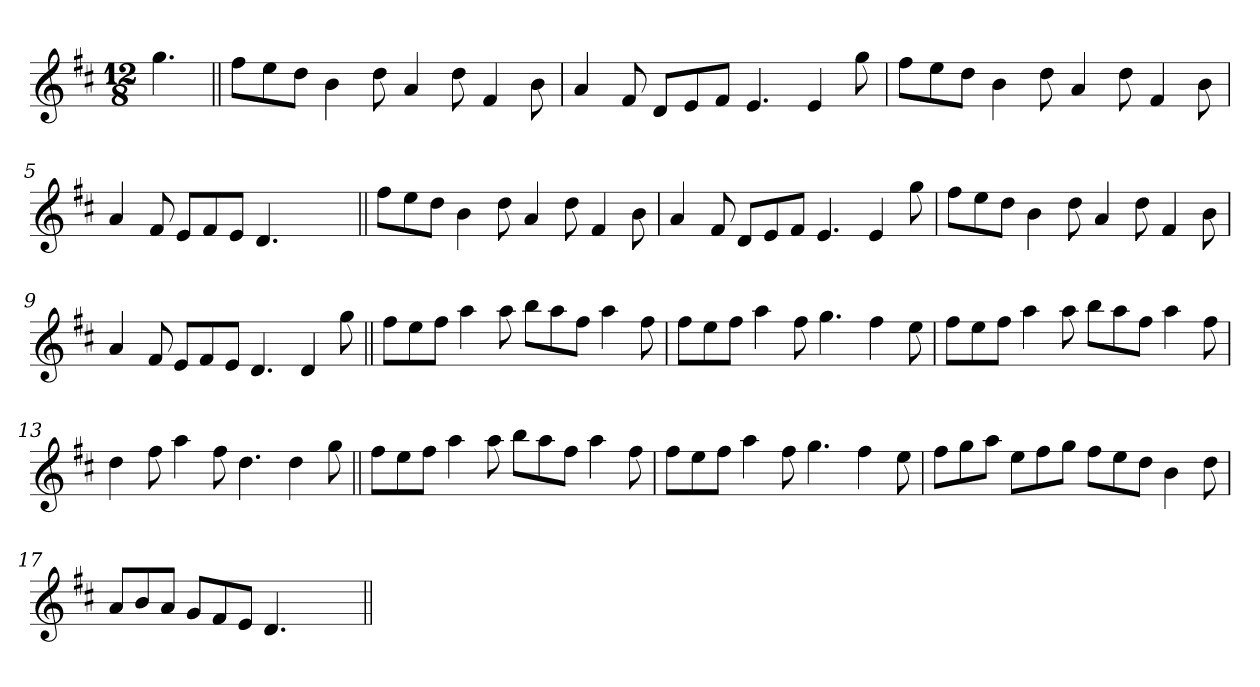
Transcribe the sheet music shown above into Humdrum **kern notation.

**kern
*part1
*staff1
*clefG2
*k[f#c#]
*D:
*M12/8
=1
4.gg\
=2||
8ff#\L
8ee\
8dd\J
4b\
8dd\
4a/
8dd\
4f#/
8b\
=3
4a/
8f#/
8d/L
8e/
8f#/J
4.e/
4e/
8gg\
=4
8ff#\L
8ee\
8dd\J
4b\
8dd\
4a/
8dd\
4f#/
8b\
=5
4a/
8f#/
8e/L
8f#/
8e/J
4.d/
4.ryy
!!LO:LB:g=z
=6||
8ff#\L
8ee\
8dd\J
4b\
8dd\
4a/
8dd\
4f#/
8b\
=7
4a/
8f#/
8d/L
8e/
8f#/J
4.e/
4e/
8gg\
=8
8ff#\L
8ee\
8dd\J
4b\
8dd\
4a/
8dd\
4f#/
8b\
=9
4a/
8f#/
8e/L
8f#/
8e/J
4.d/
4d/
8gg\
!!LO:LB:g=z
=10||
8ff#\L
8ee\
8ff#\J
4aa\
8aa\
8bb\L
8aa\
8ff#\J
4aa\
8ff#\
=11
8ff#\L
8ee\
8ff#\J
4aa\
8ff#\
4.gg\
4ff#\
8ee\
=12
8ff#\L
8ee\
8ff#\J
4aa\
8aa\
8bb\L
8aa\
8ff#\J
4aa\
8ff#\
=13
4dd\
8ff#\
4aa\
8ff#\
4.dd\
4dd\
8gg\
!!LO:LB:g=z
=14||
8ff#\L
8ee\
8ff#\J
4aa\
8aa\
8bb\L
8aa\
8ff#\J
4aa\
8ff#\
=15
8ff#\L
8ee\
8ff#\J
4aa\
8ff#\
4.gg\
4ff#\
8ee\
=16
8ff#\L
8gg\
8aa\J
8ee\L
8ff#\
8gg\J
8ff#\L
8ee\
8dd\J
4b\
8dd\
=17
8a/L
8b/
8a/J
8g/L
8f#/
8e/J
4.d/
4.ryy
=||
*-
